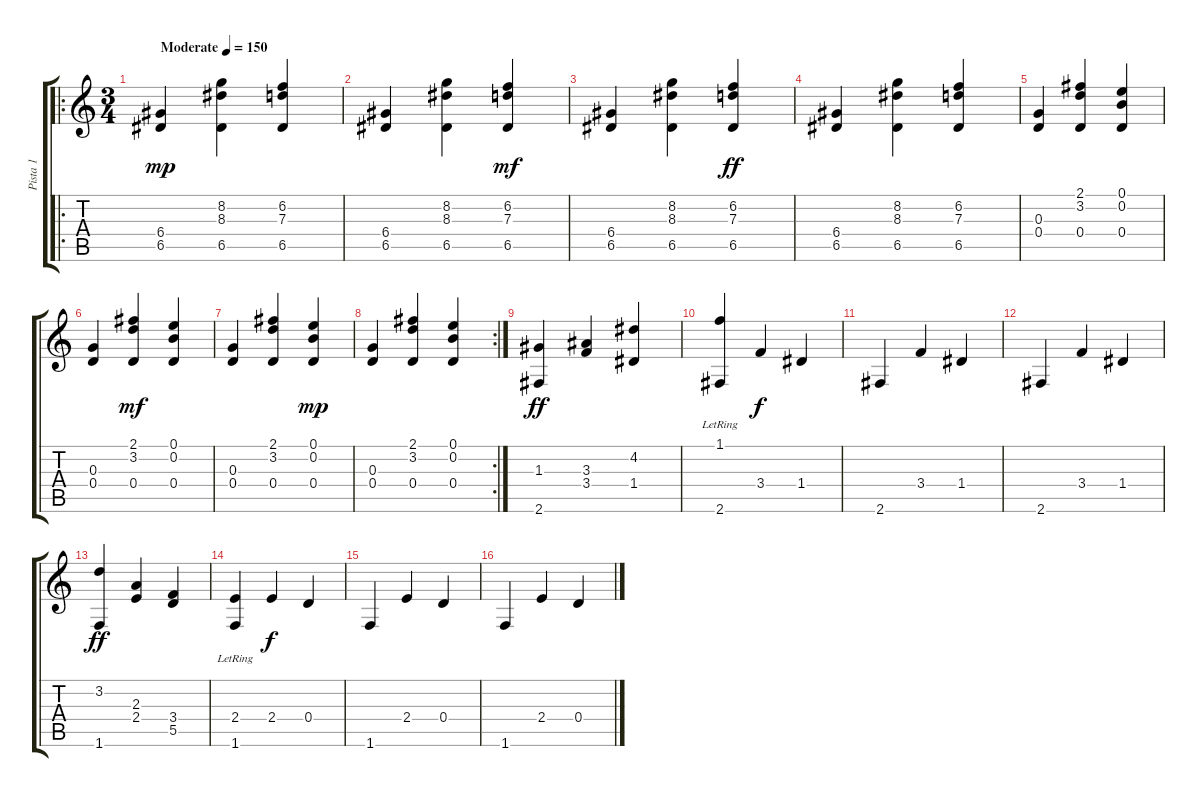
\track ("Pista 1" "Pista 1") {instrument acousticguitarsteel}
\staff {score tabs}
\tuning (E4 B3 G3 D3 A2 E2) {hide}
\ro
\ts (3 4)
\tempo (150 "Moderate")
\clef g2
\ks c
(6.4 6.5).4{dy mp instrument acousticguitarsteel} (8.2 8.3 6.5).4 (6.2 7.3 6.5).4 |
(6.4 6.5).4 (8.2 8.3 6.5).4 (6.2 7.3 6.5).4{dy mf} |
(6.4 6.5).4 (8.2 8.3 6.5).4 (6.2 7.3 6.5).4{dy ff} |
(6.4 6.5).4 (8.2 8.3 6.5).4 (6.2 7.3 6.5).4 |
(0.3 0.4).4 (2.1 3.2 0.4).4 (0.1 0.2 0.4).4 |
(0.3 0.4).4 (2.1 3.2 0.4).4{dy mf} (0.1 0.2 0.4).4 |
(0.3 0.4).4 (2.1 3.2 0.4).4 (0.1 0.2 0.4).4{dy mp} |
\rc 2
(0.3 0.4).4 (2.1 3.2 0.4).4 (0.1 0.2 0.4).4 |
(1.3 2.6).4{dy ff} (3.3 3.4).4 (4.2 1.4).4 |
(1.1{lr} 2.6).4 3.4.4{dy f} 1.4.4 |
2.6.4 3.4.4 1.4.4 |
2.6.4 3.4.4 1.4.4 |
(3.2 1.6).4{dy ff} (2.3 2.4).4 (3.4 5.5).4 |
(2.4{lr} 1.6).4 2.4.4{dy f} 0.4.4 |
1.6.4 2.4.4 0.4.4 |
1.6.4 2.4.4 0.4.4
